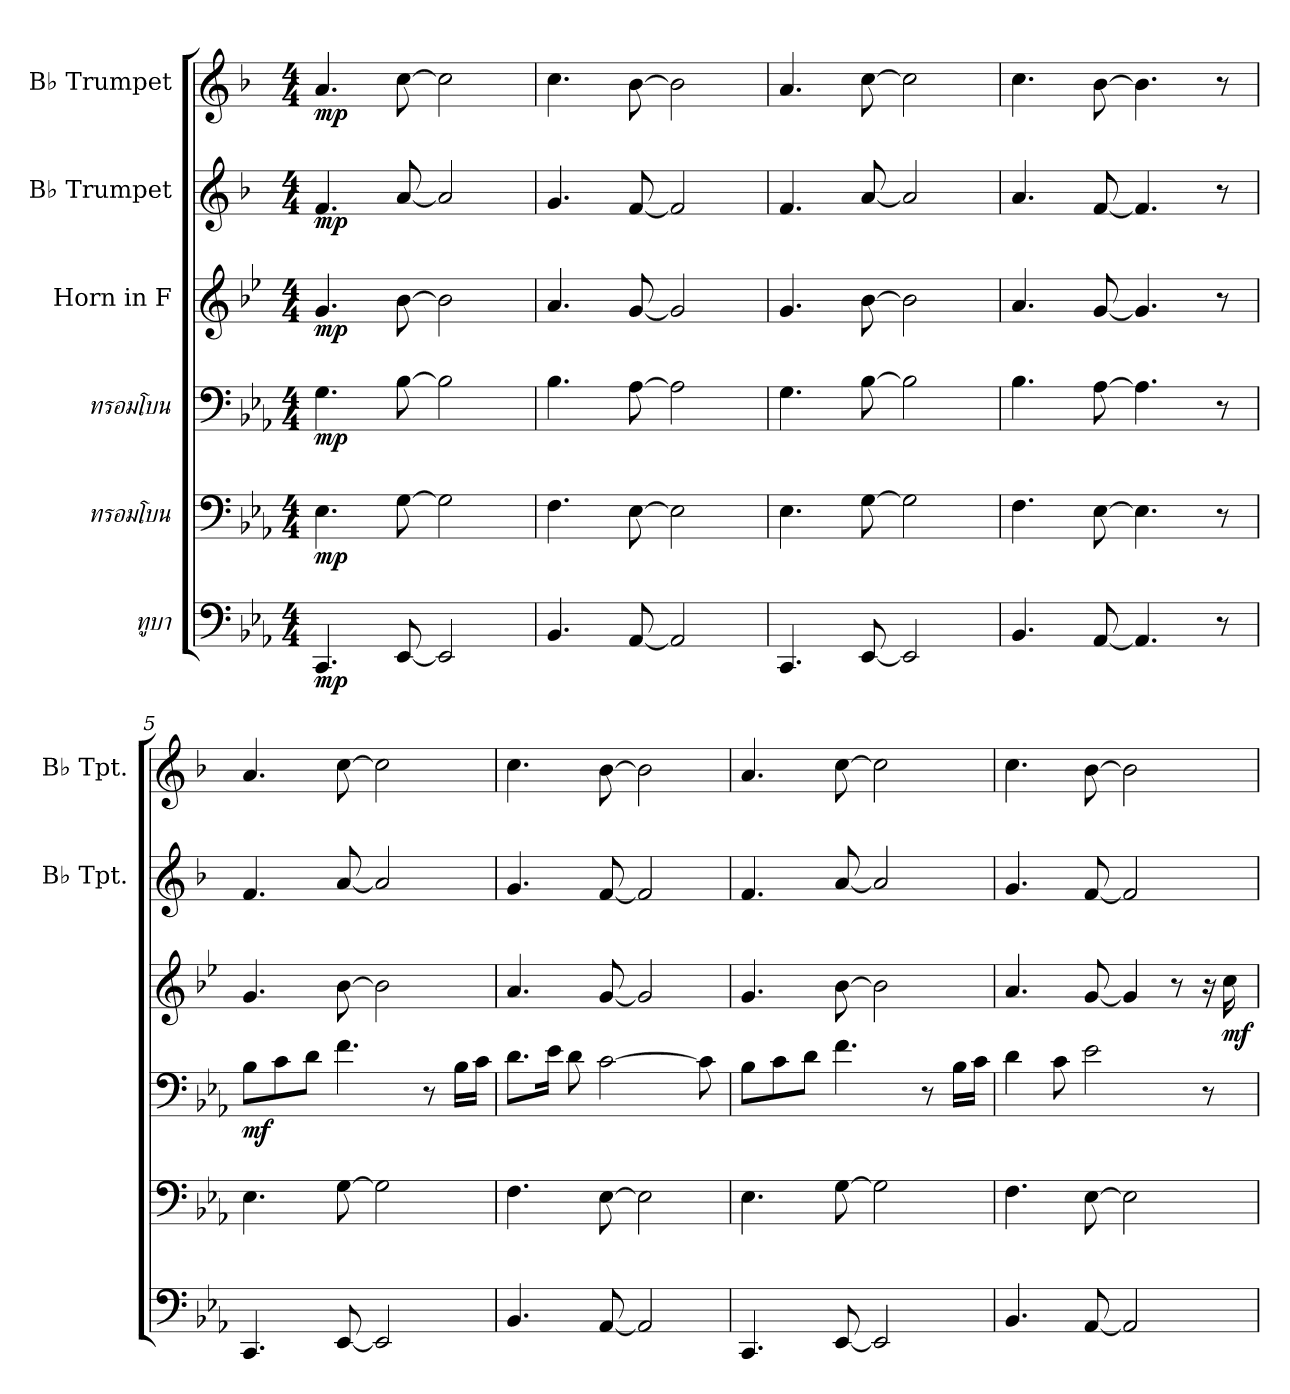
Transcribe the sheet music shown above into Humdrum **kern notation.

**kern	**dynam	**kern	**dynam	**kern	**dynam	**kern	**dynam	**kern	**dynam	**kern	**dynam
*part6	*part6	*part5	*part5	*part4	*part4	*part3	*part3	*part2	*part2	*part1	*part1
*staff6	*staff6	*staff5	*staff5	*staff4	*staff4	*staff3	*staff3	*staff2	*staff2	*staff1	*staff1
*I"ทูบา	*	*I"ทรอมโบน	*	*I"ทรอมโบน	*	*I"Horn in F	*	*I"B♭ Trumpet	*	*I"B♭ Trumpet	*
*	*	*	*	*	*	*	*	*I'B♭ Tpt.	*	*I'B♭ Tpt.	*
*clefF4	*	*clefF4	*	*clefF4	*	*clefG2	*	*clefG2	*	*clefG2	*
*	*	*	*	*	*	*ITrd4c7	*	*ITrd1c2	*	*ITrd1c2	*
*k[b-e-a-]	*	*k[b-e-a-]	*	*k[b-e-a-]	*	*k[b-e-a-]	*	*k[b-e-a-]	*	*k[b-e-a-]	*
*M4/4	*	*M4/4	*	*M4/4	*	*M4/4	*	*M4/4	*	*M4/4	*
*MM80	*	*MM80	*	*MM80	*	*MM80	*	*MM80	*	*MM80	*
=1	=1	=1	=1	=1	=1	=1	=1	=1	=1	=1	=1
!	!LO:DY:b	!	!LO:DY:b	!	!LO:DY:b	!	!LO:DY:b	!	!LO:DY:b	!	!LO:DY:b
4.CC/	mp	4.E-\	mp	4.G\	mp	4.c/	mp	4.e-/	mp	4.g/	mp
[8EE-/	.	[8G\	.	[8B-\	.	[8e-\	.	[8g/	.	[8b-\	.
2EE-/]	.	2G\]	.	2B-\]	.	2e-\]	.	2g/]	.	2b-\]	.
=2	=2	=2	=2	=2	=2	=2	=2	=2	=2	=2	=2
4.BB-/	.	4.F\	.	4.B-\	.	4.d/	.	4.f/	.	4.b-\	.
[8AA-/	.	[8E-\	.	[8A-\	.	[8c/	.	[8e-/	.	[8a-\	.
2AA-/]	.	2E-\]	.	2A-\]	.	2c/]	.	2e-/]	.	2a-\]	.
=3	=3	=3	=3	=3	=3	=3	=3	=3	=3	=3	=3
4.CC/	.	4.E-\	.	4.G\	.	4.c/	.	4.e-/	.	4.g/	.
[8EE-/	.	[8G\	.	[8B-\	.	[8e-\	.	[8g/	.	[8b-\	.
2EE-/]	.	2G\]	.	2B-\]	.	2e-\]	.	2g/]	.	2b-\]	.
=4	=4	=4	=4	=4	=4	=4	=4	=4	=4	=4	=4
4.BB-/	.	4.F\	.	4.B-\	.	4.d/	.	4.g/	.	4.b-\	.
[8AA-/	.	[8E-\	.	[8A-\	.	[8c/	.	[8e-/	.	[8a-\	.
4.AA-/]	.	4.E-\]	.	4.A-\]	.	4.c/]	.	4.e-/]	.	4.a-\]	.
8r	.	8r	.	8r	.	8r	.	8r	.	8r	.
=5	=5	=5	=5	=5	=5	=5	=5	=5	=5	=5	=5
!	!	!	!	!	!LO:DY:b	!	!	!	!	!	!
4.CC/	.	4.E-\	.	8B-\L	mf	4.c/	.	4.e-/	.	4.g/	.
.	.	.	.	8c\	.	.	.	.	.	.	.
.	.	.	.	8d\J	.	.	.	.	.	.	.
[8EE-/	.	[8G\	.	4.f\	.	[8e-\	.	[8g/	.	[8b-\	.
2EE-/]	.	2G\]	.	.	.	2e-\]	.	2g/]	.	2b-\]	.
.	.	.	.	8r	.	.	.	.	.	.	.
.	.	.	.	16B-\LL	.	.	.	.	.	.	.
.	.	.	.	16c\JJ	.	.	.	.	.	.	.
!!LO:LB:g=z
=6	=6	=6	=6	=6	=6	=6	=6	=6	=6	=6	=6
4.BB-/	.	4.F\	.	8.d\L	.	4.d/	.	4.f/	.	4.b-\	.
.	.	.	.	16e-\Jk	.	.	.	.	.	.	.
.	.	.	.	8d\	.	.	.	.	.	.	.
[8AA-/	.	[8E-\	.	[2c\	.	[8c/	.	[8e-/	.	[8a-\	.
2AA-/]	.	2E-\]	.	.	.	2c/]	.	2e-/]	.	2a-\]	.
.	.	.	.	8c\]	.	.	.	.	.	.	.
=7	=7	=7	=7	=7	=7	=7	=7	=7	=7	=7	=7
4.CC/	.	4.E-\	.	8B-\L	.	4.c/	.	4.e-/	.	4.g/	.
.	.	.	.	8c\	.	.	.	.	.	.	.
.	.	.	.	8d\J	.	.	.	.	.	.	.
[8EE-/	.	[8G\	.	4.f\	.	[8e-\	.	[8g/	.	[8b-\	.
2EE-/]	.	2G\]	.	.	.	2e-\]	.	2g/]	.	2b-\]	.
.	.	.	.	8r	.	.	.	.	.	.	.
.	.	.	.	16B-\LL	.	.	.	.	.	.	.
.	.	.	.	16c\JJ	.	.	.	.	.	.	.
=8	=8	=8	=8	=8	=8	=8	=8	=8	=8	=8	=8
4.BB-/	.	4.F\	.	4d\	.	4.d/	.	4.f/	.	4.b-\	.
.	.	.	.	8c\	.	.	.	.	.	.	.
[8AA-/	.	[8E-\	.	2e-\	.	[8c/	.	[8e-/	.	[8a-\	.
2AA-/]	.	2E-\]	.	.	.	4c/]	.	2e-/]	.	2a-\]	.
.	.	.	.	.	.	8r	.	.	.	.	.
.	.	.	.	8r	.	16r	.	.	.	.	.
!	!	!	!	!	!	!	!LO:DY:b	!	!	!	!
.	.	.	.	.	.	16f\	mf	.	.	.	.
=	=	=	=	=	=	=	=	=	=	=	=
*-	*-	*-	*-	*-	*-	*-	*-	*-	*-	*-	*-
